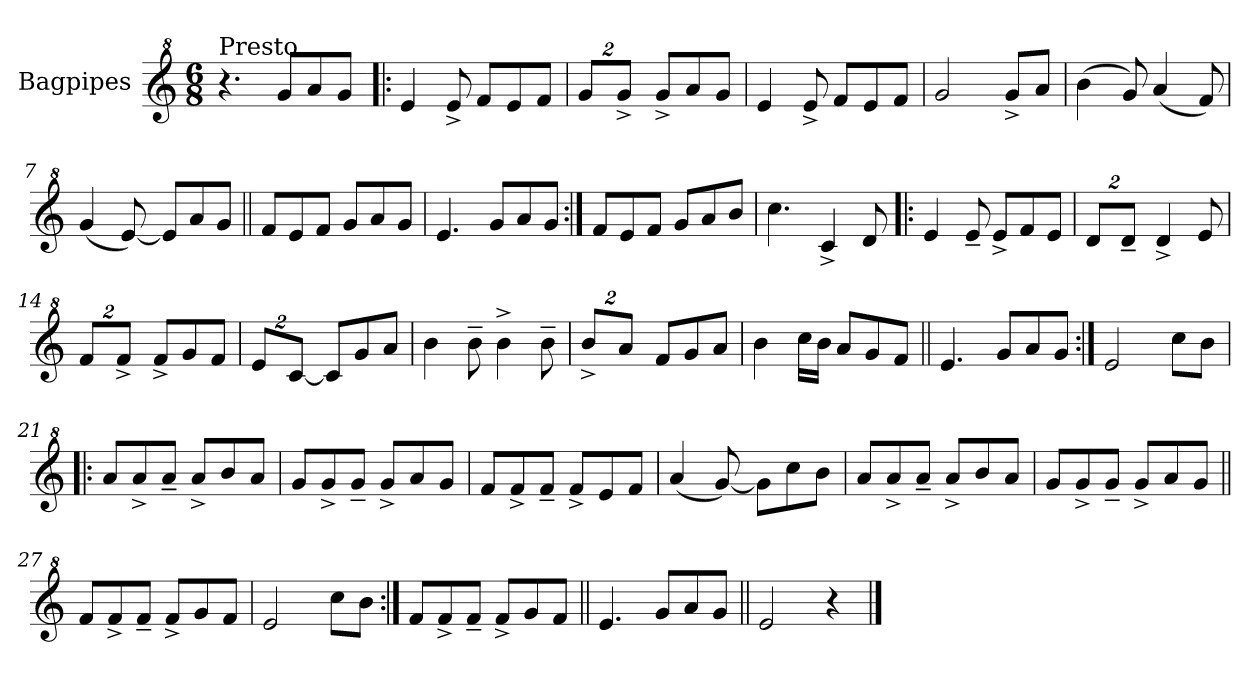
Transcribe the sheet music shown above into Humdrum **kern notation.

**kern
*part1
*staff1
*I"Bagpipes
*I'Bag
*clefG^2
*k[]
*C:
*M6/8
=1
!LO:TX:a:t=Presto
4.r
8gg/L
8aa/
8gg/J
=2!|:
4ee/
8ee^/
8ff/L
8ee/
8ff/J
=3
*Xbrackettup
16%3gg/L
16%3gg^/J
8gg^/L
8aa/
8gg/J
=4
4ee/
8ee^/
8ff/L
8ee/
8ff/J
=5
2gg/
8gg^/L
8aa/J
=6
(4bb\
8gg/)
(4aa/
8ff/)
=7
(4gg/
[8ee/)
8ee/L]
8aa/
8gg/J
!!LO:LB:g=z
=8||
8ff/L
8ee/
8ff/J
8gg/L
8aa/
8gg/J
=9
4.ee/
8gg/L
8aa/
8gg/J
=10:|!
8ff/L
8ee/
8ff/J
8gg/L
8aa/
8bb/J
=11
4.ccc\
4cc^/
8dd/
=12!|:
4ee/
8ee~/
8ee^/L
8ff/
8ee/J
=13
16%3dd/L
16%3dd~/J
4dd^/
8ee/
=14
16%3ff/L
16%3ff^/J
8ff^/L
8gg/
8ff/J
!!LO:LB:g=z
=15
16%3ee/L
[16%3cc/J
8cc/L]
8gg/
8aa/J
=16
4bb\
8bb~\
4bb^\
8bb~\
=17
16%3bb^/L
16%3aa/J
8ff/L
8gg/
8aa/J
=18
4bb\
16ccc\LL
16bb\JJ
8aa/L
8gg/
8ff/J
=19||
4.ee/
8gg/L
8aa/
8gg/J
=20:|!
2ee/
8ccc\L
8bb\J
=21!|:
8aa/L
8aa^/
8aa~/J
8aa^/L
8bb/
8aa/J
!!LO:LB:g=z
=22
8gg/L
8gg^/
8gg~/J
8gg^/L
8aa/
8gg/J
=23
8ff/L
8ff^/
8ff~/J
8ff^/L
8ee/
8ff/J
=24
(4aa/
[8gg/)
8gg\L]
8ccc\
8bb\J
=25
8aa/L
8aa^/
8aa~/J
8aa^/L
8bb/
8aa/J
=26
8gg/L
8gg^/
8gg~/J
8gg^/L
8aa/
8gg/J
=27||
8ff/L
8ff^/
8ff~/J
8ff^/L
8gg/
8ff/J
=28
2ee/
8ccc\L
8bb\J
!!LO:LB:g=z
=29:|!
8ff/L
8ff^/
8ff~/J
8ff^/L
8gg/
8ff/J
=30||
4.ee/
8gg/L
8aa/
8gg/J
=31||
2ee/
4r
==
*-
